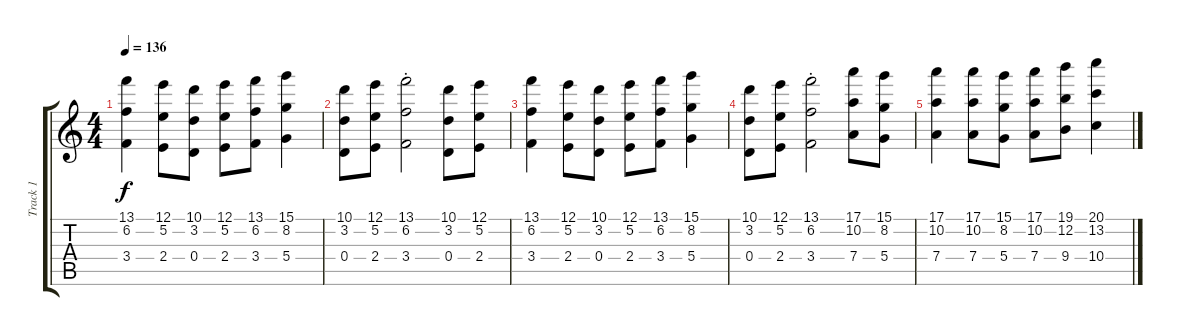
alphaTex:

\track ("Track 1" "Track 1") {instrument distortionguitar}
\staff {score tabs}
\tuning (E4 B3 G3 D3 A2 D2) {hide}
\ts (4 4)
\tempo 136
\clef g2
\ks c
(13.1 6.2 3.4).4{dy f} (12.1 5.2 2.4).8 (10.1 3.2 0.4).8 (12.1 5.2 2.4).8 (13.1 6.2 3.4).8 (15.1 8.2 5.4).4 |
(10.1 3.2 0.4).8 (12.1 5.2 2.4).8 (13.1 6.2 3.4{st}).2 (10.1 3.2 0.4).8 (12.1 5.2 2.4).8 |
(13.1 6.2 3.4).4 (12.1 5.2 2.4).8 (10.1 3.2 0.4).8 (12.1 5.2 2.4).8 (13.1 6.2 3.4).8 (15.1 8.2 5.4).4 |
(10.1 3.2 0.4).8 (12.1 5.2 2.4).8 (13.1 6.2 3.4{st}).2 (17.1 10.2 7.4).8 (15.1 8.2 5.4).8 |
(17.1 10.2 7.4).4 (17.1 10.2 7.4).8 (15.1 8.2 5.4).8 (17.1 10.2 7.4).8 (19.1 12.2 9.4).8 (20.1 13.2 10.4).4
